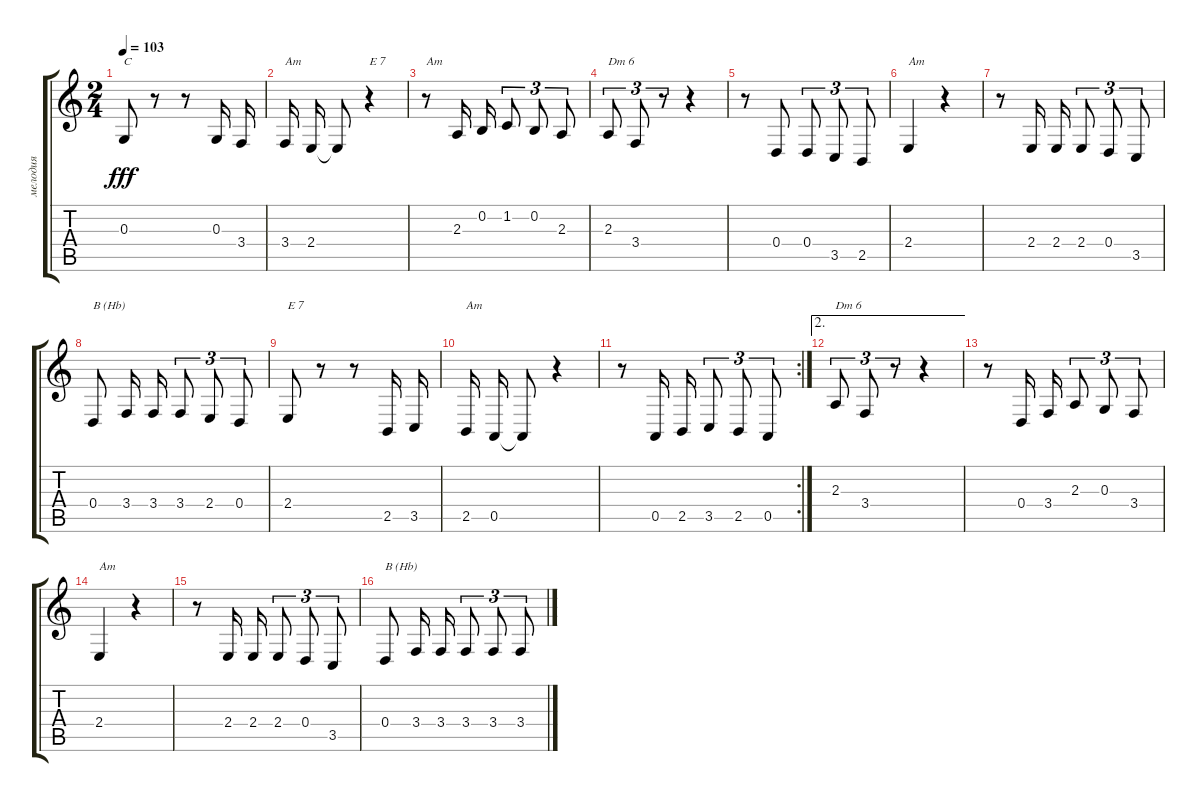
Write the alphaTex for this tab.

\track ("мелодия" "мелодия") {instrument accordion}
\staff {score tabs}
\tuning (E4 B3 G3 D3 A2 E2) {hide}
\ts (2 4)
\tempo 103
\clef g2
\ks aminor
0.3.8{txt "C" dy fff} r.8 r.8 0.3.16{beam split} 3.4.16 |
3.4.16{txt "Am" beam split} 2.4.16{beam split} 2.4{t}.8 r.4{txt "E 7"} |
r.8{txt "Am"} 2.3.16{beam split} 0.2.16 1.2.8{tu (3 2) beam split} 0.2.8{tu (3 2) beam split} 2.3.8{tu (3 2)} |
2.3.8{tu (3 2) txt "Dm 6" beam split} 3.4.8{tu (3 2)} r.8{tu (3 2)} r.4 |
r.8 0.4.8 0.4.8{tu (3 2) beam split} 3.5.8{tu (3 2) beam split} 2.5.8{tu (3 2)} |
2.4.4{txt "Am"} r.4 |
r.8 2.4.16{beam split} 2.4.16 2.4.8{tu (3 2) beam split} 0.4.8{tu (3 2) beam split} 3.5.8{tu (3 2)} |
0.4.8{txt "B (Hb)" beam split} 3.4.16{beam split} 3.4.16 3.4.8{tu (3 2) beam split} 2.4.8{tu (3 2) beam split} 0.4.8{tu (3 2)} |
2.4.8{txt "E 7"} r.8 r.8 2.5.16{beam split} 3.5.16 |
2.5.16{txt "Am" beam split} 0.5.16{beam split} 0.5{t}.8 r.4 |
\rc 2
r.8 0.5.16{beam split} 2.5.16 3.5.8{tu (3 2) beam split} 2.5.8{tu (3 2) beam split} 0.5.8{tu (3 2)} |
\ae 2
2.3.8{tu (3 2) txt "Dm 6" beam split} 3.4.8{tu (3 2)} r.8{tu (3 2)} r.4 |
r.8 0.4.16{beam split} 3.4.16 2.3.8{tu (3 2) beam split} 0.3.8{tu (3 2) beam split} 3.4.8{tu (3 2)} |
2.4.4{txt "Am"} r.4 |
r.8 2.4.16{beam split} 2.4.16 2.4.8{tu (3 2) beam split} 0.4.8{tu (3 2) beam split} 3.5.8{tu (3 2)} |
0.4.8{txt "B (Hb)" beam split} 3.4.16{beam split} 3.4.16 3.4.8{tu (3 2) beam split} 3.4.8{tu (3 2) beam split} 3.4.8{tu (3 2)}
